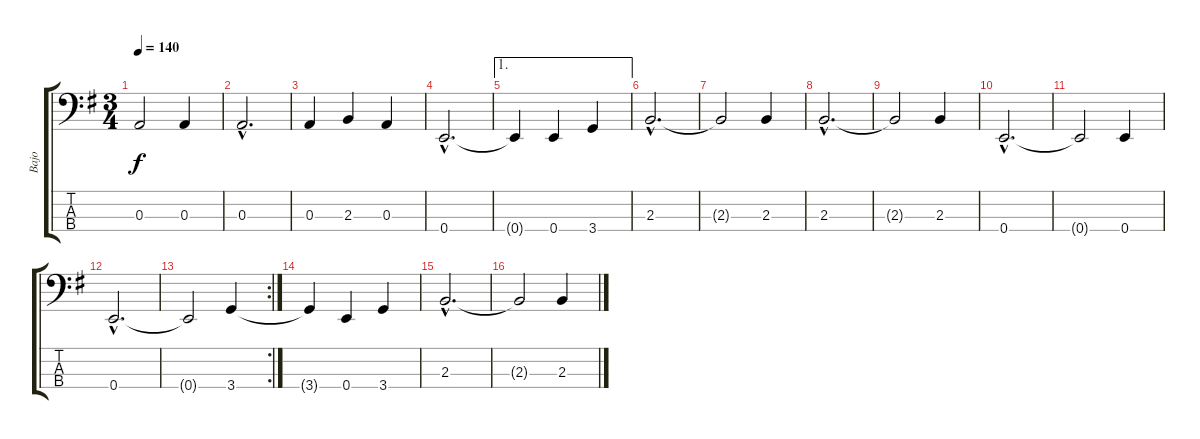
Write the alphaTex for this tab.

\track ("Bajo" "Bajo") {instrument electricbassfinger}
\staff {score tabs}
\tuning (G2 D2 A1 E1) {hide}
\ts (3 4)
\tempo 140
\clef f4
\ks g
0.3{t}.2{dy f} 0.3.4 |
0.3{hac}.2{d} |
0.3.4 2.3.4 0.3.4 |
0.4{hac}.2{d} |
\ae 1
0.4{t}.4 0.4.4 3.4.4 |
2.3{hac}.2{d} |
2.3{t}.2 2.3.4 |
2.3{hac}.2{d} |
2.3{t}.2 2.3.4 |
0.4{hac}.2{d} |
0.4{t}.2 0.4.4 |
0.4{hac}.2{d} |
\rc 2
0.4{t}.2 3.4.4 |
3.4{t}.4 0.4.4 3.4.4 |
2.3{hac}.2{d} |
2.3{t}.2 2.3.4
